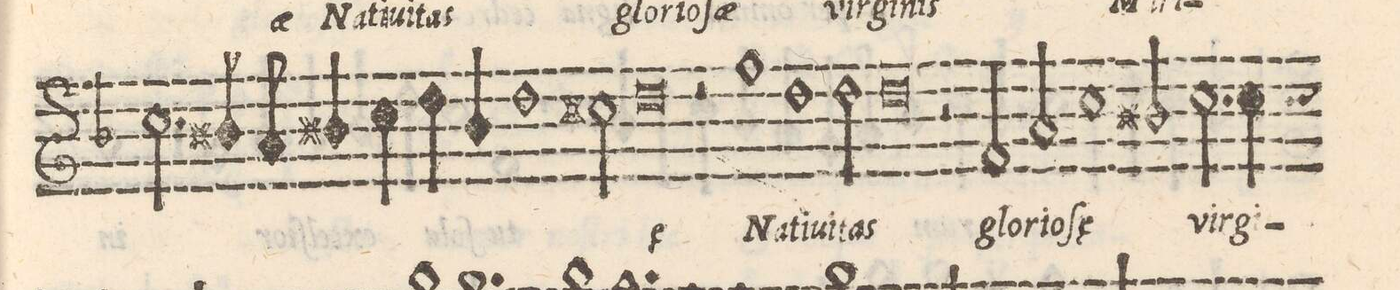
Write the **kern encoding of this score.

**kern	**text
*I"CANTVS	*
*clefG2	*
*k[b-]	*
*met(C|)	*
*M2/1	*
2.cc\	.
8bn/	.
8a/	.
4bn/	.
4cc\	.
=16-	=16-
4dd\	.
4b-y/	.
1dd	.
2cc#X\	.
=17-	=17-
0dd	-ę
=18-	=18-
2r	.
1ff	Na-
1dd\	-ti-
=19-	=19-
2dd\	-ui-
0dd	-tas
=20-	=20-
2r	.
2f/	glo-
=21-	=21-
2a/	-ri-
1ccny	-o-
2bn/	-ſę
=22-	=22-
2.cc\	vir-
4cc\	-gi-
*custos:cc	*
*-	*-
